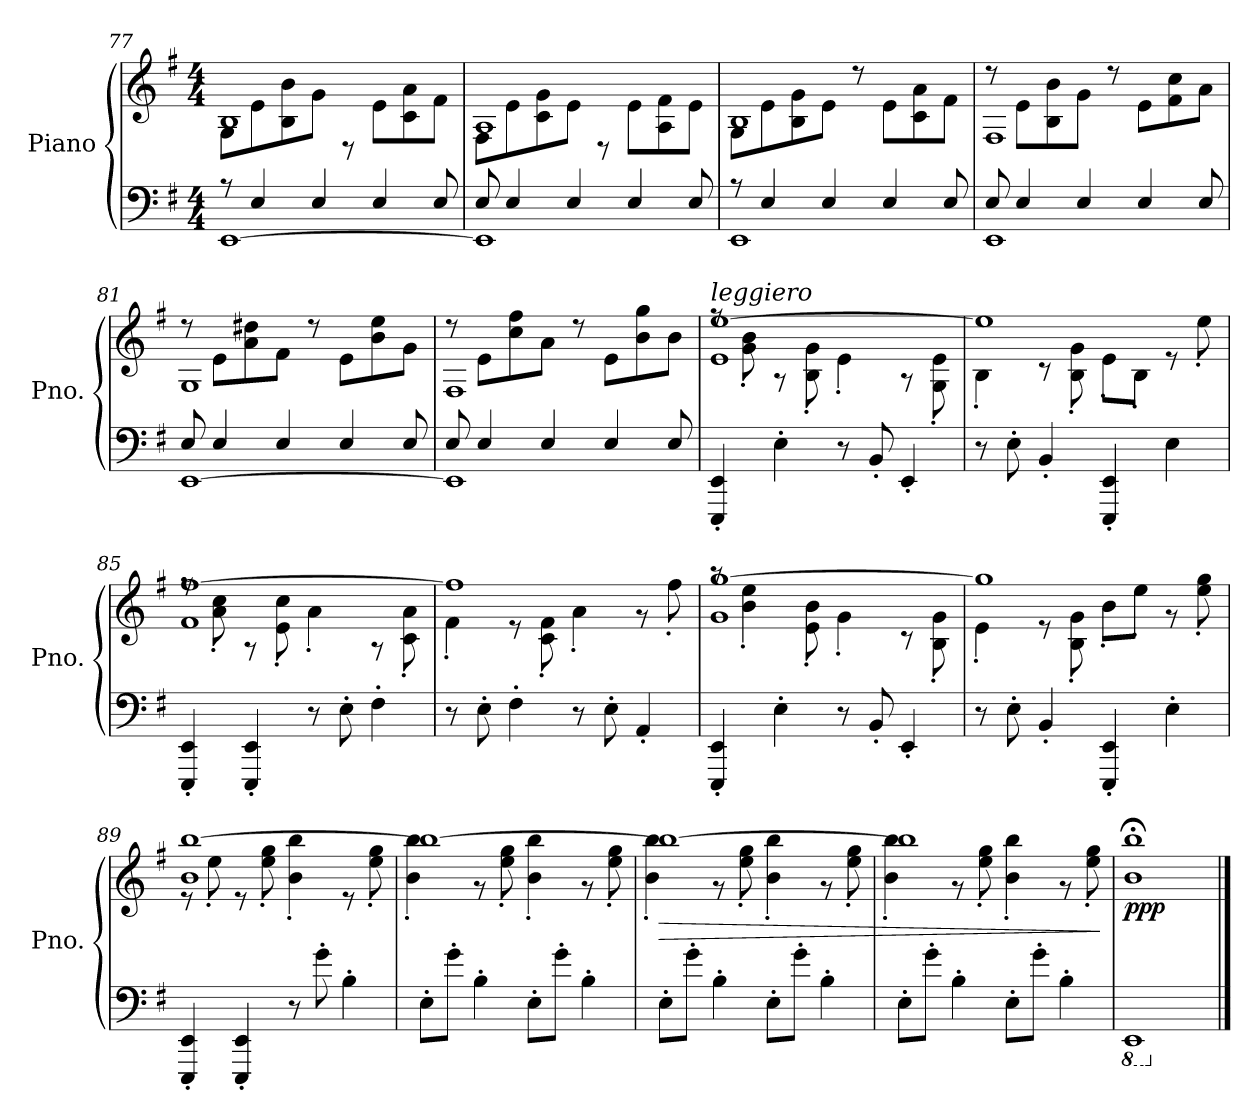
**kern	**kern	**dynam
*part1	*part1	*part1
*staff2	*staff1	*staff1/2
*I"Piano	*	*
*I'Pno.	*	*
!!LO:LB:g=z
*clefF4	*clefG2	*
*k[f#]	*k[f#]	*
*M4/4	*M4/4	*
=77	=77	=77
*^	*^	*
[1EE	8rA	1B	8G\L	.
.	4E/	.	8e\	.
.	.	.	8B\ 8b\	.
.	4E/	.	8g\J	.
.	.	.	8r	.
.	4E/	.	8e\L	.
.	.	.	8c\ 8a\	.
.	8E/	.	8f#\J	.
=78	=78	=78	=78	=78
1EE]	8E/	1A	8F#\L	.
.	4E/	.	8e\	.
.	.	.	8c\ 8g\	.
.	4E/	.	8e\J	.
.	.	.	8r	.
.	4E/	.	8e\L	.
.	.	.	8A\ 8f#\	.
.	8E/	.	8e\J	.
!!LO:LB:g=z	!!
=79	=79	=79	=79	=79
1EE	8rA	1B	8G\L	.
.	4E/	.	8e\	.
.	.	.	8B\ 8g\	.
.	4E/	.	8e\J	.
.	.	.	8rdd	.
.	4E/	.	8e\L	.
.	.	.	8c\ 8a\	.
.	8E/	.	8f#\J	.
=80	=80	=80	=80	=80
1EE	8E/	1F#	8rdd	.
.	4E/	.	8e\L	.
.	.	.	8B\ 8b\	.
.	4E/	.	8g\J	.
.	.	.	8rdd	.
.	4E/	.	8e\L	.
.	.	.	8f#\ 8cc\	.
.	8E/	.	8a\J	.
!!LO:LB:g=z	!!
=81	=81	=81	=81	=81
[1EE	8E/	1G	8rdd	.
.	4E/	.	8e\L	.
.	.	.	8a\ 8dd#X\	.
.	4E/	.	8f#\J	.
.	.	.	8rdd	.
.	4E/	.	8e\L	.
.	.	.	8b\ 8ee\	.
.	8E/	.	8g\J	.
=82	=82	=82	=82	=82
1EE]	8E/	1F#	8rdd	.
.	4E/	.	8e\L	.
.	.	.	8cc\ 8ff#\	.
.	4E/	.	8a\J	.
.	.	.	8rdd	.
.	4E/	.	8e\L	.
.	.	.	8b\ 8gg\	.
.	8E/	.	8b\J	.
!!LO:LB:g=z	!!
=83	=83	=83	=83	=83
!	!	!LO:TX:a:i:t=leggiero	!	!
*v	*v	*	*	*
4EEE/' 4EE/'	1e [1ee	8rff	.
.	.	8g\' 8b\'	.
4E'\	.	8r	.
.	.	8B\' 8g\'	.
8r	.	4e'\	.
8BB'/	.	.	.
4EE'/	.	8r	.
.	.	8G\' 8e\'	.
=84	=84	=84	=84
8r	1ee]	4B'\	.
8E'\	.	.	.
4BB'/	.	8r	.
.	.	8B\' 8g\'	.
4EEE/' 4EE/'	.	8e'\L	.
.	.	8B'\J	.
4E\	.	8r	.
.	.	8ee'\	.
!!LO:LB:g=z	!!
=85	=85	=85	=85
4EEE/' 4EE/'	1f# [1ff#	8rff	.
.	.	8a\' 8cc\'	.
4EEE/' 4EE/'	.	8r	.
.	.	8e\' 8cc\'	.
8r	.	4a'\	.
8E'\	.	.	.
4F#'\	.	8r	.
.	.	8c\' 8a\'	.
=86	=86	=86	=86
8r	1ff#]	4f#'\	.
8E'\	.	.	.
4F#'\	.	8r	.
.	.	8c\' 8f#\'	.
8r	.	4a'\	.
8E'\	.	.	.
4AA'/	.	8r	.
.	.	8ff#'\	.
!!LO:PB:g=z	!!
=87	=87	=87	=87
4EEE/' 4EE/'	1g [1gg	8raa	.
.	.	4b\' 4ee\'	.
4E'\	.	.	.
.	.	8e\' 8b\'	.
8r	.	4g'\	.
8BB'/	.	.	.
4EE'/	.	8r	.
.	.	8B\' 8g\'	.
=88	=88	=88	=88
8r	1gg]	4e'\	.
8E'\	.	.	.
4BB'/	.	8r	.
.	.	8B\' 8g\'	.
4EEE/' 4EE/'	.	8b'\L	.
.	.	8ee'\J	.
4E'\	.	8r	.
.	.	8ee\' 8gg\'	.
!!LO:LB:g=z	!!
=89	=89	=89	=89
4EEE/' 4EE/'	1b [1bb	8r	.
.	.	8ee'\	.
4EEE/' 4EE/'	.	8r	.
.	.	8ee\' 8gg\'	.
8r	.	4b\' 4bb\'	.
8g'\	.	.	.
4B'\	.	8r	.
.	.	8ee\' 8gg\'	.
=90	=90	=90	=90
8E'\L	1bb_	4b\' 4bb\'	.
8g'\J	.	.	.
4B'\	.	8r	.
.	.	8ee\' 8gg\'	.
8E'\L	.	4b\' 4bb\'	.
8g'\J	.	.	.
4B'\	.	8r	.
.	.	8ee\' 8gg\'	.
!!LO:LB:g=z	!!
=91	=91	=91	=91
!	!	!	!LO:HP:b
8E'\L	1bb_	4b\' 4bb\'	>
8g'\J	.	.	.
4B'\	.	8r	.
.	.	8ee\' 8gg\'	.
8E'\L	.	4b\' 4bb\'	.
8g'\J	.	.	.
4B'\	.	8r	.
.	.	8ee\' 8gg\'	.
=92	=92	=92	=92
8E'\L	1bb]	4b\' 4bb\'	.
8g'\J	.	.	.
4B'\	.	8r	.
.	.	8ee\' 8gg\'	.
8E'\L	.	4b\' 4bb\'	.
8g'\J	.	.	.
4B'\	.	8r	.
.	.	8ee\' 8gg\'	.
*	*v	*v	*
.	.	]
=93	=93	=93
*8ba	*	*
!	!	!LO:DY:b
1EEE	1b;< 1bb;<	ppp
*X8ba	*	*
==	==	==
*-	*-	*-
